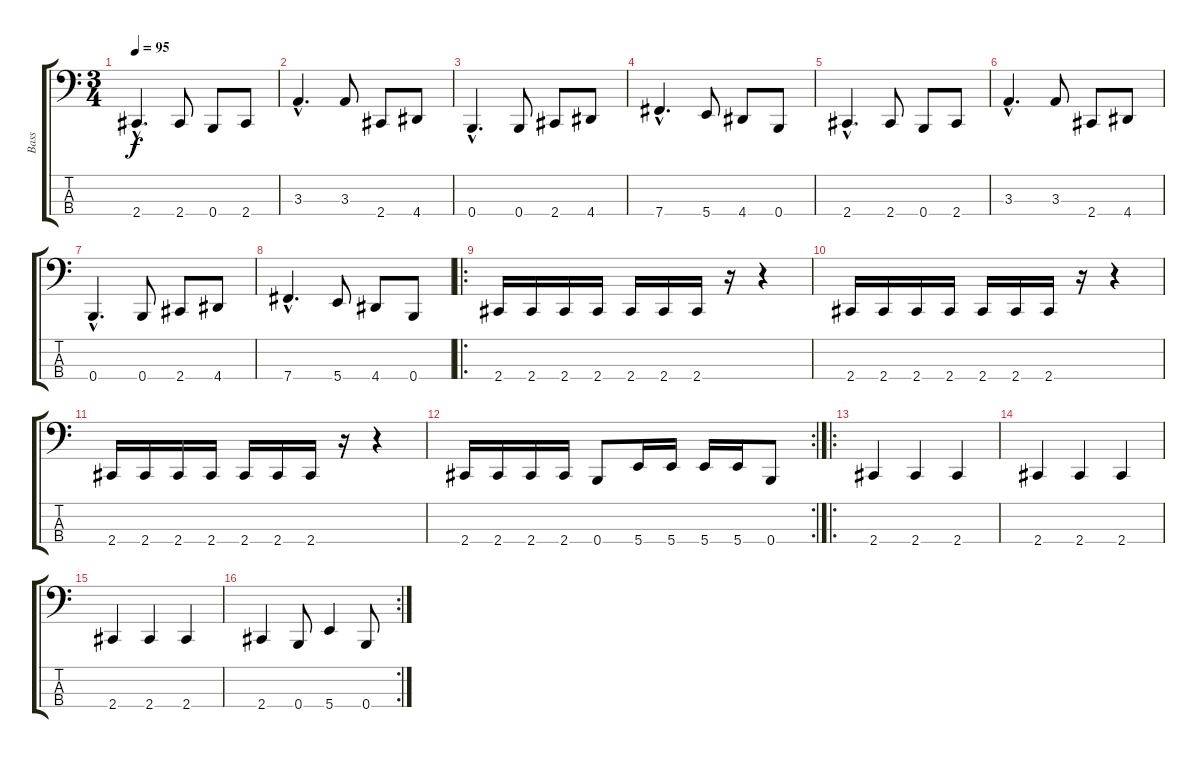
\track ("Bass" "Bass") {instrument electricbasspick}
\staff {score tabs}
\tuning (E2 B1 Gb1 B0) {hide}
\ts (3 4)
\tempo 95
\clef f4
\ks c
2.4{hac}.4{d dy f instrument electricbasspick} 2.4.8 0.4.8 2.4.8 |
3.3{hac}.4{d} 3.3.8 2.4.8 4.4.8 |
0.4{hac}.4{d} 0.4.8 2.4.8 4.4.8 |
7.4{hac}.4{d} 5.4.8 4.4.8 0.4.8 |
2.4{hac}.4{d} 2.4.8 0.4.8 2.4.8 |
3.3{hac}.4{d} 3.3.8 2.4.8 4.4.8 |
0.4{hac}.4{d} 0.4.8 2.4.8 4.4.8 |
7.4{hac}.4{d} 5.4.8 4.4.8 0.4.8 |
\ro
2.4.16 2.4.16 2.4.16 2.4.16 2.4.16 2.4.16 2.4.16 r.16 r.4 |
2.4.16 2.4.16 2.4.16 2.4.16 2.4.16 2.4.16 2.4.16 r.16 r.4 |
2.4.16 2.4.16 2.4.16 2.4.16 2.4.16 2.4.16 2.4.16 r.16 r.4 |
\rc 2
2.4.16 2.4.16 2.4.16 2.4.16 0.4.8 5.4.16 5.4.16 5.4.16 5.4.16 0.4.8 |
\ro
2.4.4 2.4.4 2.4.4 |
2.4.4 2.4.4 2.4.4 |
2.4.4 2.4.4 2.4.4 |
\rc 2
2.4.4 0.4.8 5.4.4 0.4.8
